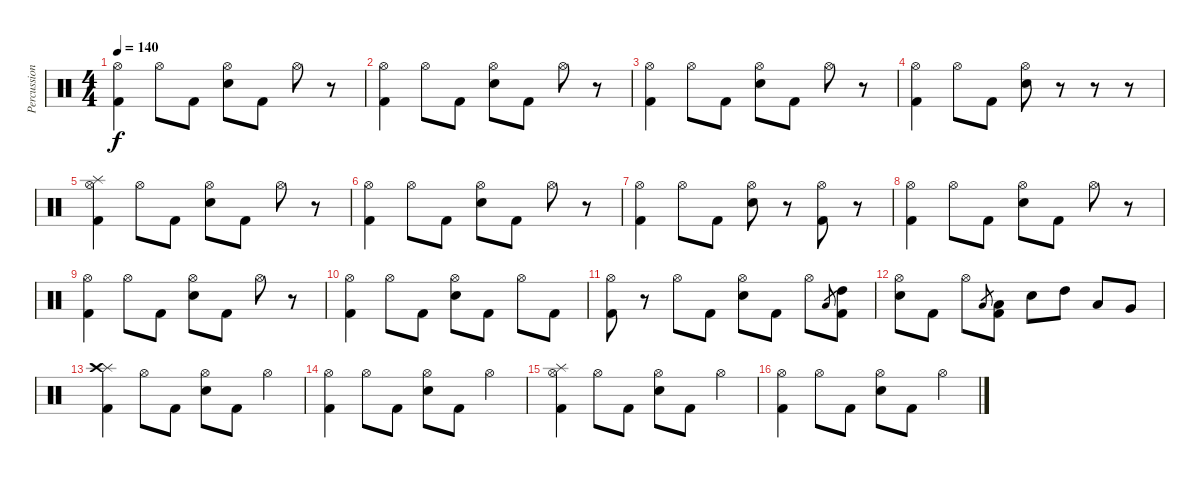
\track ("Percussion" "Percussion") {instrument percussion}
\staff {score}
\articulation defaults
\ts (4 4)
\tempo 140
\clef neutral
\ks c
("Hi-Hat (open)" "Kick (hit) 2").4{dy f} "Hi-Hat (open)".8 "Kick (hit) 2".8 ("Hi-Hat (open)" "Electric Snare (hit)").8 "Kick (hit) 2".8 "Hi-Hat (open)".8 r.8 |
("Hi-Hat (open)" "Kick (hit) 2").4 "Hi-Hat (open)".8 "Kick (hit) 2".8 ("Hi-Hat (open)" "Electric Snare (hit)").8 "Kick (hit) 2".8 "Hi-Hat (open)".8 r.8 |
("Hi-Hat (open)" "Kick (hit) 2").4 "Hi-Hat (open)".8 "Kick (hit) 2".8 ("Hi-Hat (open)" "Electric Snare (hit)").8 "Kick (hit) 2".8 "Hi-Hat (open)".8 r.8 |
("Hi-Hat (open)" "Kick (hit) 2").4 "Hi-Hat (open)".8 "Kick (hit) 2".8 ("Hi-Hat (open)" "Electric Snare (hit)").8 r.8 r.8 r.8 |
("Hi-Hat (open)" "Splash (hit)" "Kick (hit) 2").4 "Hi-Hat (open)".8 "Kick (hit) 2".8 ("Hi-Hat (open)" "Electric Snare (hit)").8 "Kick (hit) 2".8 "Hi-Hat (open)".8 r.8 |
("Hi-Hat (open)" "Kick (hit) 2").4 "Hi-Hat (open)".8 "Kick (hit) 2".8 ("Hi-Hat (open)" "Electric Snare (hit)").8 "Kick (hit) 2".8 "Hi-Hat (open)".8 r.8 |
("Hi-Hat (open)" "Kick (hit) 2").4 "Hi-Hat (open)".8 "Kick (hit) 2".8 ("Hi-Hat (open)" "Electric Snare (hit)").8 r.8 ("Hi-Hat (open)" "Kick (hit) 2").8 r.8 |
("Hi-Hat (open)" "Kick (hit) 2").4 "Hi-Hat (open)".8 "Kick (hit) 2".8 ("Hi-Hat (open)" "Electric Snare (hit)").8 "Kick (hit) 2".8 "Hi-Hat (open)".8 r.8 |
("Hi-Hat (open)" "Kick (hit) 2").4 "Hi-Hat (open)".8 "Kick (hit) 2".8 ("Hi-Hat (open)" "Electric Snare (hit)").8 "Kick (hit) 2".8 "Hi-Hat (open)".8 r.8 |
("Hi-Hat (open)" "Kick (hit) 2").4 "Hi-Hat (open)".8 "Kick (hit) 2".8 ("Hi-Hat (open)" "Electric Snare (hit)").8 "Kick (hit) 2".8 "Hi-Hat (open)".8 "Kick (hit) 2".8 |
("Hi-Hat (open)" "Kick (hit) 2").8 r.8 "Hi-Hat (open)".8 "Kick (hit) 2".8 ("Hi-Hat (open)" "Electric Snare (hit)").8 "Kick (hit) 2".8 "Hi-Hat (open)".8 "Low Tom (hit)".8{gr} ("High Tom (hit)" "Kick (hit) 2").8 |
("Hi-Hat (open)" "Electric Snare (hit)").8 "Kick (hit) 2".8 "Hi-Hat (open)".8 "Low Tom (hit)".8{gr} ("Low Tom (hit)" "Kick (hit) 2").8 "Electric Snare (hit)".8 "High Tom (hit)".8 "Low Tom (hit)".8 "Very Low Tom (hit)".8 |
("Splash (hit)" "Crash high (hit)" "Kick (hit) 2").4 "Hi-Hat (open)".8 "Kick (hit) 2".8 ("Hi-Hat (open)" "Electric Snare (hit)").8 "Kick (hit) 2".8 "Hi-Hat (open)".4 |
("Hi-Hat (open)" "Kick (hit) 2").4 "Hi-Hat (open)".8 "Kick (hit) 2".8 ("Hi-Hat (open)" "Electric Snare (hit)").8 "Kick (hit) 2".8 "Hi-Hat (open)".4 |
("Hi-Hat (open)" "Splash (hit)" "Kick (hit) 2").4 "Hi-Hat (open)".8 "Kick (hit) 2".8 ("Hi-Hat (open)" "Electric Snare (hit)").8 "Kick (hit) 2".8 "Hi-Hat (open)".4 |
("Hi-Hat (open)" "Kick (hit) 2").4 "Hi-Hat (open)".8 "Kick (hit) 2".8 ("Hi-Hat (open)" "Electric Snare (hit)").8 "Kick (hit) 2".8 "Hi-Hat (open)".4
